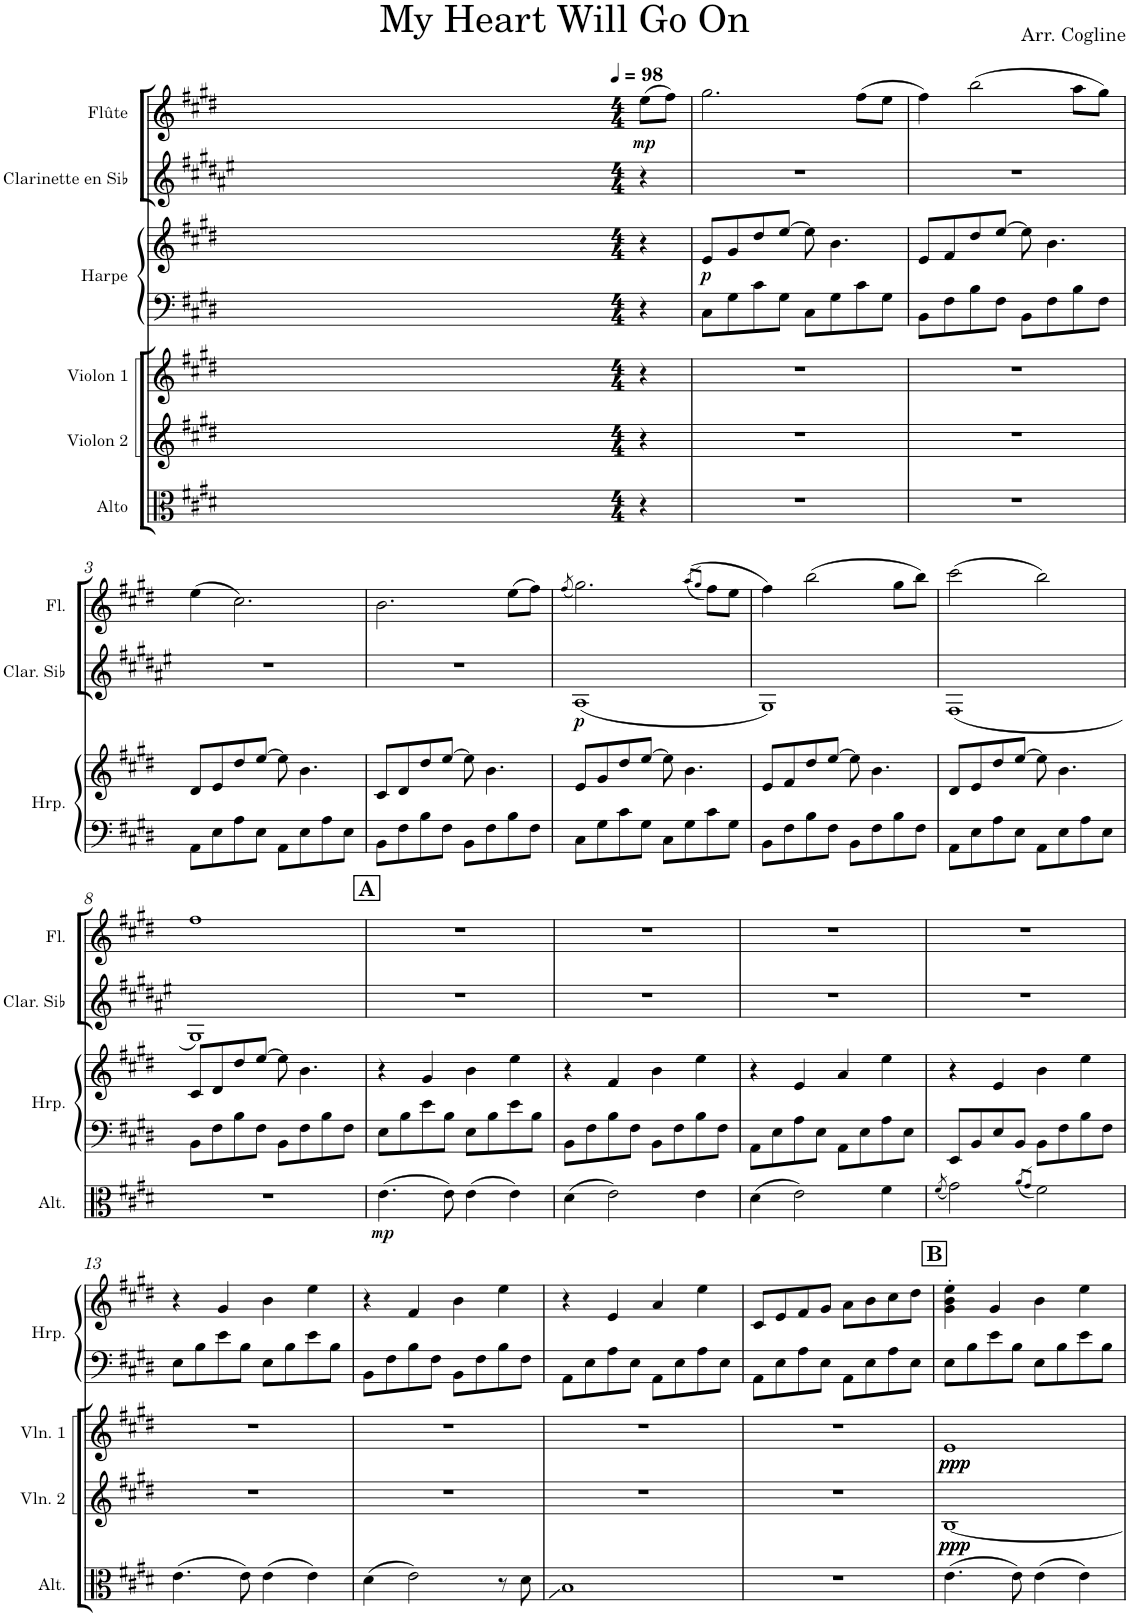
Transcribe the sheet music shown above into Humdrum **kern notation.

**kern	**dynam	**kern	**dynam	**kern	**dynam	**kern	**kern	**dynam	**kern	**dynam	**kern	**dynam
*part6	*part6	*part5	*part5	*part4	*part4	*part3	*part3	*part3	*part2	*part2	*part1	*part1
*staff7	*staff7	*staff6	*staff6	*staff5	*staff5	*staff4	*staff3	*staff3/4	*staff2	*staff2	*staff1	*staff1
*I"Alto	*	*I"Violon 2	*	*I"Violon 1	*	*I"Harpe	*	*	*I"Clarinette en Sib	*	*I"Flûte	*
*I'Alt.	*	*I'Vln. 2	*	*I'Vln. 1	*	*I'Hrp.	*	*	*I'Clar. Sib	*	*I'Fl.	*
*clefC3	*	*clefG2	*	*clefG2	*	*clefF4	*clefG2	*	*clefG2	*	*clefG2	*
*	*	*	*	*	*	*	*	*	*Trd1c2	*	*	*
*k[f#c#g#d#]	*	*k[f#c#g#d#]	*	*k[f#c#g#d#]	*	*k[f#c#g#d#]	*k[f#c#g#d#]	*	*k[f#c#g#d#a#e#]	*	*k[f#c#g#d#]	*
*M4/4	*	*M4/4	*	*M4/4	*	*M4/4	*M4/4	*	*M4/4	*	*M4/4	*
*MM98	*	*MM98	*	*MM98	*	*MM98	*MM98	*	*MM98	*	*MM98	*
=	=	=	=	=	=	=	=	=	=	=	=	=
!	!	!	!	!	!	!	!	!	!	!	!	!LO:DY:b
4r	.	4r	.	4r	.	4r	4r	.	4r	.	(8ee\L	mp
.	.	.	.	.	.	.	.	.	.	.	8ff#\J)	.
=1	=1	=1	=1	=1	=1	=1	=1	=1	=1	=1	=1	=1
!	!	!	!	!	!	!	!	!LO:DY:b	!	!	!	!
1r	.	1r	.	1r	.	8C#\L	8e/L	p	1r	.	2.gg#\	.
.	.	.	.	.	.	8G#\	8g#/	.	.	.	.	.
.	.	.	.	.	.	8c#\	8dd#/	.	.	.	.	.
.	.	.	.	.	.	8G#\J	[8ee/J	.	.	.	.	.
.	.	.	.	.	.	8C#\L	8ee\]	.	.	.	.	.
.	.	.	.	.	.	8G#\	4.b\	.	.	.	.	.
.	.	.	.	.	.	8c#\	.	.	.	.	(8ff#\L	.
.	.	.	.	.	.	8G#\J	.	.	.	.	8ee\J	.
=2	=2	=2	=2	=2	=2	=2	=2	=2	=2	=2	=2	=2
1r	.	1r	.	1r	.	8BB\L	8e/L	.	1r	.	4ff#\)	.
.	.	.	.	.	.	8F#\	8f#/	.	.	.	.	.
.	.	.	.	.	.	8B\	8dd#/	.	.	.	(2bb\	.
.	.	.	.	.	.	8F#\J	[8ee/J	.	.	.	.	.
.	.	.	.	.	.	8BB\L	8ee\]	.	.	.	.	.
.	.	.	.	.	.	8F#\	4.b\	.	.	.	.	.
.	.	.	.	.	.	8B\	.	.	.	.	8aa\L	.
.	.	.	.	.	.	8F#\J	.	.	.	.	8gg#\J)	.
!!LO:LB:g=z
=3	=3	=3	=3	=3	=3	=3	=3	=3	=3	=3	=3	=3
1r	.	1r	.	1r	.	8AA\L	8d#/L	.	1r	.	(4ee\	.
.	.	.	.	.	.	8E\	8e/	.	.	.	.	.
.	.	.	.	.	.	8A\	8dd#/	.	.	.	2.cc#\)	.
.	.	.	.	.	.	8E\J	[8ee/J	.	.	.	.	.
.	.	.	.	.	.	8AA\L	8ee\]	.	.	.	.	.
.	.	.	.	.	.	8E\	4.b\	.	.	.	.	.
.	.	.	.	.	.	8A\	.	.	.	.	.	.
.	.	.	.	.	.	8E\J	.	.	.	.	.	.
=4	=4	=4	=4	=4	=4	=4	=4	=4	=4	=4	=4	=4
1r	.	1r	.	1r	.	8BB\L	8c#/L	.	1r	.	2.b\	.
.	.	.	.	.	.	8F#\	8d#/	.	.	.	.	.
.	.	.	.	.	.	8B\	8dd#/	.	.	.	.	.
.	.	.	.	.	.	8F#\J	[8ee/J	.	.	.	.	.
.	.	.	.	.	.	8BB\L	8ee\]	.	.	.	.	.
.	.	.	.	.	.	8F#\	4.b\	.	.	.	.	.
.	.	.	.	.	.	8B\	.	.	.	.	(8ee\L	.
.	.	.	.	.	.	8F#\J	.	.	.	.	8ff#\J)	.
=5	=5	=5	=5	=5	=5	=5	=5	=5	=5	=5	=5	=5
.	.	.	.	.	.	.	.	.	.	.	(8qff#/	.
!	!	!	!	!	!	!	!	!	!	!LO:DY:b	!	!
1r	.	1r	.	1r	.	8C#\L	8e/L	.	(1A#	p	2.gg#\)	.
.	.	.	.	.	.	8G#\	8g#/	.	.	.	.	.
.	.	.	.	.	.	8c#\	8dd#/	.	.	.	.	.
.	.	.	.	.	.	8G#\J	[8ee/J	.	.	.	.	.
.	.	.	.	.	.	8C#\L	8ee\]	.	.	.	.	.
.	.	.	.	.	.	8G#\	4.b\	.	.	.	.	.
.	.	.	.	.	.	.	.	.	.	.	((8qaa/L	.
.	.	.	.	.	.	.	.	.	.	.	8qgg#/J	.
.	.	.	.	.	.	8c#\	.	.	.	.	8ff#\L)	.
.	.	.	.	.	.	8G#\J	.	.	.	.	8ee\J	.
=6	=6	=6	=6	=6	=6	=6	=6	=6	=6	=6	=6	=6
1r	.	1r	.	1r	.	8BB\L	8e/L	.	1G#)	.	4ff#\)	.
.	.	.	.	.	.	8F#\	8f#/	.	.	.	.	.
.	.	.	.	.	.	8B\	8dd#/	.	.	.	(2bb\	.
.	.	.	.	.	.	8F#\J	[8ee/J	.	.	.	.	.
.	.	.	.	.	.	8BB\L	8ee\]	.	.	.	.	.
.	.	.	.	.	.	8F#\	4.b\	.	.	.	.	.
.	.	.	.	.	.	8B\	.	.	.	.	8gg#\L	.
.	.	.	.	.	.	8F#\J	.	.	.	.	8bb\J)	.
=7	=7	=7	=7	=7	=7	=7	=7	=7	=7	=7	=7	=7
1r	.	1r	.	1r	.	8AA\L	8d#/L	.	(1F#	.	(2ccc#\	.
.	.	.	.	.	.	8E\	8e/	.	.	.	.	.
.	.	.	.	.	.	8A\	8dd#/	.	.	.	.	.
.	.	.	.	.	.	8E\J	[8ee/J	.	.	.	.	.
.	.	.	.	.	.	8AA\L	8ee\]	.	.	.	2bb\)	.
.	.	.	.	.	.	8E\	4.b\	.	.	.	.	.
.	.	.	.	.	.	8A\	.	.	.	.	.	.
.	.	.	.	.	.	8E\J	.	.	.	.	.	.
!!LO:LB:g=z
=8	=8	=8	=8	=8	=8	=8	=8	=8	=8	=8	=8	=8
1r	.	1r	.	1r	.	8BB\L	8c#/L	.	1G#)	.	1ff#	.
.	.	.	.	.	.	8F#\	8d#/	.	.	.	.	.
.	.	.	.	.	.	8B\	8dd#/	.	.	.	.	.
.	.	.	.	.	.	8F#\J	[8ee/J	.	.	.	.	.
.	.	.	.	.	.	8BB\L	8ee\]	.	.	.	.	.
.	.	.	.	.	.	8F#\	4.b\	.	.	.	.	.
.	.	.	.	.	.	8B\	.	.	.	.	.	.
.	.	.	.	.	.	8F#\J	.	.	.	.	.	.
!!LO:REH:place=s1:a:B:cj:fs=13:t=A
=9	=9	=9	=9	=9	=9	=9	=9	=9	=9	=9	=9	=9
!	!LO:DY:b	!	!	!	!	!	!	!	!	!	!	!
(4.e\	mp	1r	.	1r	.	8E\L	4r	.	1r	.	1r	.
.	.	.	.	.	.	8B\	.	.	.	.	.	.
.	.	.	.	.	.	8e\	4g#/	.	.	.	.	.
8e\)	.	.	.	.	.	8B\J	.	.	.	.	.	.
(4e\	.	.	.	.	.	8E\L	4b\	.	.	.	.	.
.	.	.	.	.	.	8B\	.	.	.	.	.	.
4e\)	.	.	.	.	.	8e\	4ee\	.	.	.	.	.
.	.	.	.	.	.	8B\J	.	.	.	.	.	.
=10	=10	=10	=10	=10	=10	=10	=10	=10	=10	=10	=10	=10
(4d#\	.	1r	.	1r	.	8BB\L	4r	.	1r	.	1r	.
.	.	.	.	.	.	8F#\	.	.	.	.	.	.
2e\)	.	.	.	.	.	8B\	4f#/	.	.	.	.	.
.	.	.	.	.	.	8F#\J	.	.	.	.	.	.
.	.	.	.	.	.	8BB\L	4b\	.	.	.	.	.
.	.	.	.	.	.	8F#\	.	.	.	.	.	.
4e\	.	.	.	.	.	8B\	4ee\	.	.	.	.	.
.	.	.	.	.	.	8F#\J	.	.	.	.	.	.
=11	=11	=11	=11	=11	=11	=11	=11	=11	=11	=11	=11	=11
(4d#\	.	1r	.	1r	.	8AA\L	4r	.	1r	.	1r	.
.	.	.	.	.	.	8E\	.	.	.	.	.	.
2e\)	.	.	.	.	.	8A\	4e/	.	.	.	.	.
.	.	.	.	.	.	8E\J	.	.	.	.	.	.
.	.	.	.	.	.	8AA\L	4a/	.	.	.	.	.
.	.	.	.	.	.	8E\	.	.	.	.	.	.
4f#\	.	.	.	.	.	8A\	4ee\	.	.	.	.	.
.	.	.	.	.	.	8E\J	.	.	.	.	.	.
=12	=12	=12	=12	=12	=12	=12	=12	=12	=12	=12	=12	=12
(8qf#/	.	.	.	.	.	.	.	.	.	.	.	.
2g#\)	.	1r	.	1r	.	8EE/L	4r	.	1r	.	1r	.
.	.	.	.	.	.	8BB/	.	.	.	.	.	.
.	.	.	.	.	.	8E/	4e/	.	.	.	.	.
.	.	.	.	.	.	8BB/J	.	.	.	.	.	.
(8qa/L	.	.	.	.	.	.	.	.	.	.	.	.
8qg#/J	.	.	.	.	.	.	.	.	.	.	.	.
2f#\)	.	.	.	.	.	8BB\L	4b\	.	.	.	.	.
.	.	.	.	.	.	8F#\	.	.	.	.	.	.
.	.	.	.	.	.	8B\	4ee\	.	.	.	.	.
.	.	.	.	.	.	8F#\J	.	.	.	.	.	.
!!LO:LB:g=z
=13	=13	=13	=13	=13	=13	=13	=13	=13	=13	=13	=13	=13
(4.e\	.	1r	.	1r	.	8E\L	4r	.	1r	.	1r	.
.	.	.	.	.	.	8B\	.	.	.	.	.	.
.	.	.	.	.	.	8e\	4g#/	.	.	.	.	.
8e\)	.	.	.	.	.	8B\J	.	.	.	.	.	.
(4e\	.	.	.	.	.	8E\L	4b\	.	.	.	.	.
.	.	.	.	.	.	8B\	.	.	.	.	.	.
4e\)	.	.	.	.	.	8e\	4ee\	.	.	.	.	.
.	.	.	.	.	.	8B\J	.	.	.	.	.	.
=14	=14	=14	=14	=14	=14	=14	=14	=14	=14	=14	=14	=14
(4d#\	.	1r	.	1r	.	8BB\L	4r	.	1r	.	1r	.
.	.	.	.	.	.	8F#\	.	.	.	.	.	.
2e\)	.	.	.	.	.	8B\	4f#/	.	.	.	.	.
.	.	.	.	.	.	8F#\J	.	.	.	.	.	.
.	.	.	.	.	.	8BB\L	4b\	.	.	.	.	.
.	.	.	.	.	.	8F#\	.	.	.	.	.	.
8r	.	.	.	.	.	8B\	4ee\	.	.	.	.	.
8d#\	.	.	.	.	.	8F#\J	.	.	.	.	.	.
=15	=15	=15	=15	=15	=15	=15	=15	=15	=15	=15	=15	=15
1B	.	1r	.	1r	.	8AA\L	4r	.	1r	.	1r	.
.	.	.	.	.	.	8E\	.	.	.	.	.	.
.	.	.	.	.	.	8A\	4e/	.	.	.	.	.
.	.	.	.	.	.	8E\J	.	.	.	.	.	.
.	.	.	.	.	.	8AA\L	4a/	.	.	.	.	.
.	.	.	.	.	.	8E\	.	.	.	.	.	.
.	.	.	.	.	.	8A\	4ee\	.	.	.	.	.
.	.	.	.	.	.	8E\J	.	.	.	.	.	.
=16	=16	=16	=16	=16	=16	=16	=16	=16	=16	=16	=16	=16
1r	.	1r	.	1r	.	8AA\L	8c#/L	.	1r	.	1r	.
.	.	.	.	.	.	8E\	8e/	.	.	.	.	.
.	.	.	.	.	.	8A\	8f#/	.	.	.	.	.
.	.	.	.	.	.	8E\J	8g#/J	.	.	.	.	.
.	.	.	.	.	.	8AA\L	8a\L	.	.	.	.	.
.	.	.	.	.	.	8E\	8b\	.	.	.	.	.
.	.	.	.	.	.	8A\	8cc#\	.	.	.	.	.
.	.	.	.	.	.	8E\J	8dd#\J	.	.	.	.	.
!!LO:REH:place=s1:a:B:cj:fs=13:t=B
=17	=17	=17	=17	=17	=17	=17	=17	=17	=17	=17	=17	=17
!	!	!	!LO:DY:b	!	!	!	!	!	!	!	!	!
!	!	!	!LO:DY:n=1:b	!	!LO:DY:b	!	!	!	!	!	!	!
!	!	!	!	!	!LO:DY:n=1:b	!	!	!	!	!	!	!
(4.e\	.	[1B	ppp ppp	1e	ppp ppp	8E\L	4g#\' 4b\' 4ee\'	.	1r	.	1r	.
.	.	.	.	.	.	8B\	.	.	.	.	.	.
.	.	.	.	.	.	8e\	4g#/	.	.	.	.	.
8e\)	.	.	.	.	.	8B\J	.	.	.	.	.	.
(4e\	.	.	.	.	.	8E\L	4b\	.	.	.	.	.
.	.	.	.	.	.	8B\	.	.	.	.	.	.
4e\)	.	.	.	.	.	8e\	4ee\	.	.	.	.	.
.	.	.	.	.	.	8B\J	.	.	.	.	.	.
=	=	=	=	=	=	=	=	=	=	=	=	=
*-	*-	*-	*-	*-	*-	*-	*-	*-	*-	*-	*-	*-
